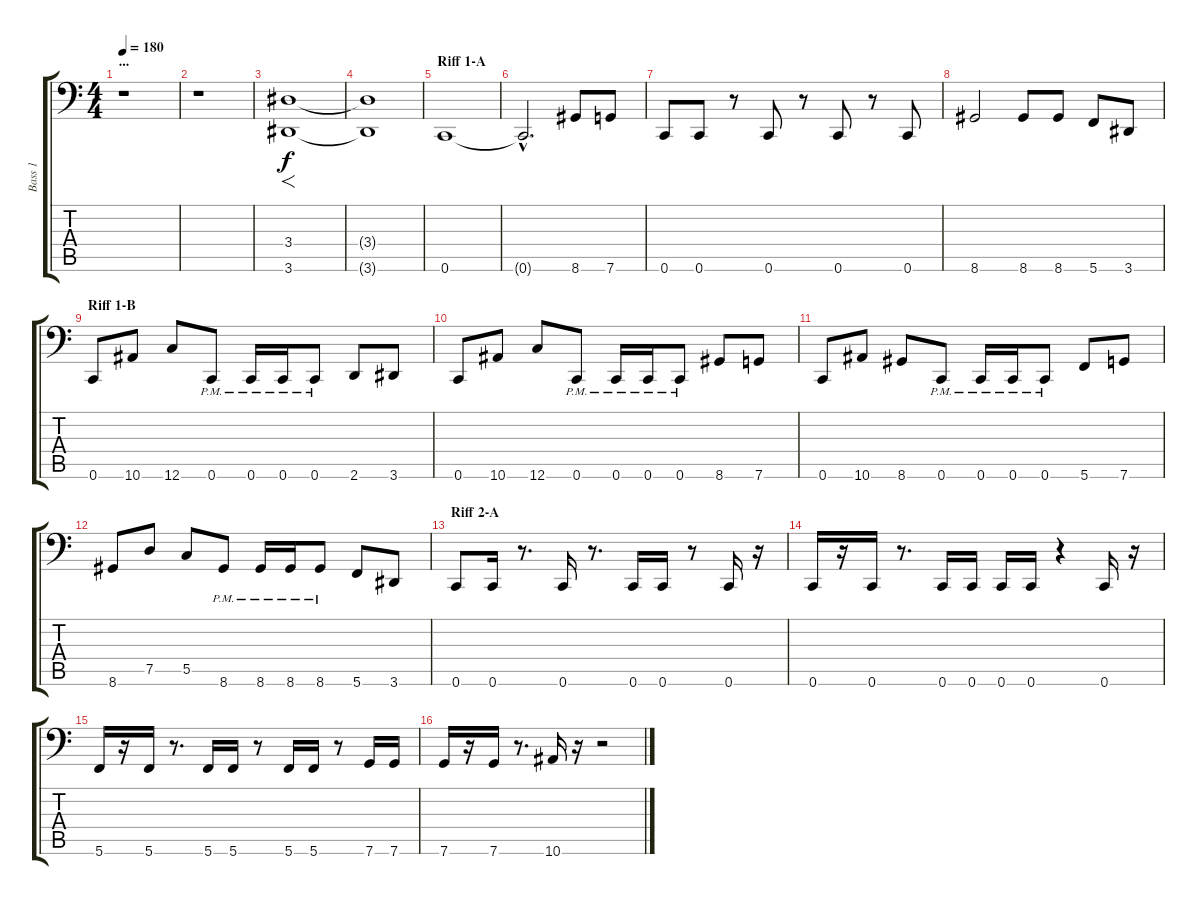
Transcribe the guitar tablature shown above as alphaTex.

\track ("Bass 1" "Bass 1") {instrument electricbasspick}
\staff {score tabs}
\tuning (D3 A2 F2 C2 G1 C1) {hide}
\ts (4 4)
\section ("" "...")
\tempo 180
\clef f4
\ks c
r.1{dy f instrument electricbasspick} |
r.1 |
(3.4 3.6).1{f} |
(3.4{t} 3.6{t}).1 |
\section ("" "Riff 1-A")
0.6.1 |
0.6{hac t}.2{d} 8.6.8 7.6.8 |
0.6.8 0.6.8 r.8 0.6.8 r.8 0.6.8 r.8 0.6.8 |
8.6.2 8.6.8 8.6.8 5.6.8 3.6.8 |
\section ("" "Riff 1-B")
0.6.8 10.6.8 12.6.8 0.6{pm}.8 0.6{pm}.16 0.6{pm}.16 0.6{pm}.8 2.6.8 3.6.8 |
0.6.8 10.6.8 12.6.8 0.6{pm}.8 0.6{pm}.16 0.6{pm}.16 0.6{pm}.8 8.6.8 7.6.8 |
0.6.8 10.6.8 8.6.8 0.6{pm}.8 0.6{pm}.16 0.6{pm}.16 0.6{pm}.8 5.6.8 7.6.8 |
8.6.8 7.5.8 5.5.8 8.6{pm}.8 8.6{pm}.16 8.6{pm}.16 8.6{pm}.8 5.6.8 3.6.8 |
\section ("" "Riff 2-A")
0.6.8 0.6.16 r.8{d} 0.6.16 r.8{d} 0.6.16 0.6.16 r.8 0.6.16 r.16 |
0.6.16 r.16 0.6.16 r.8{d} 0.6.16 0.6.16 0.6.16 0.6.16 r.4 0.6.16 r.16 |
5.6.16 r.16 5.6.16 r.8{d} 5.6.16 5.6.16 r.8 5.6.16 5.6.16 r.8 7.6.16 7.6.16 |
7.6.16 r.16 7.6.16 r.8{d} 10.6.16 r.16 r.2
